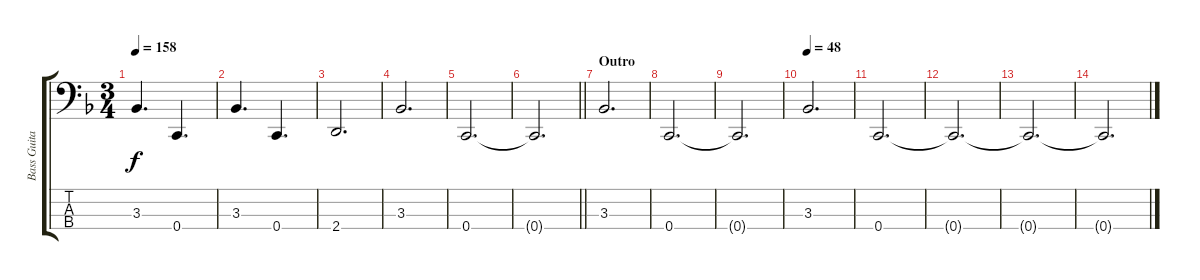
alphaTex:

\track ("Bass Guitar" "Bass Guita") {instrument electricbasspick}
\staff {score tabs}
\tuning (F2 C2 G1 C1) {hide}
\ts (3 4)
\tempo 158
\clef f4
\ks f
3.3.4{d dy f} 0.4.4{d} |
3.3.4{d} 0.4.4{d} |
2.4.2{d} |
3.3.2{d} |
0.4.2{d} |
\barLineRight lightlight
0.4{t}.2{d} |
\section ("" "Outro")
3.3.2{d} |
0.4.2{d} |
0.4{t}.2{d} |
\tempo 48
3.3.2{d} |
0.4.2{d} |
0.4{t}.2{d volume 0} |
0.4{t}.2{d} |
0.4{t}.2{d}
